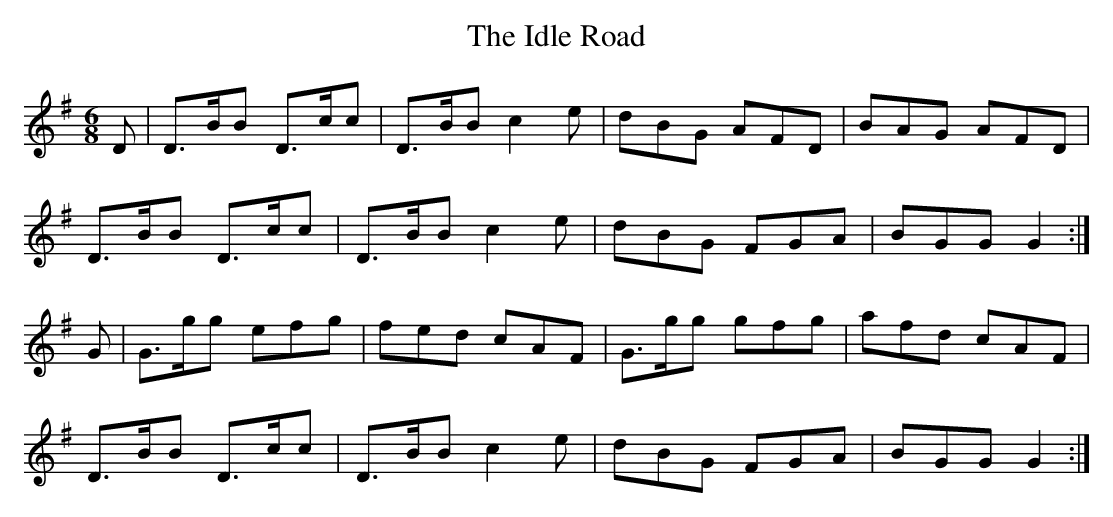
X:1
T: The Idle Road
M: 6/8
L: 1/8
K: G
D|D>BB D>cc|D>BB c2e|dBG AFD|BAG AFD|
D>BB D>cc|D>BB c2e|dBG FGA|BGG G2:|
G|G>gg efg|fed cAF|G>gg gfg|afd cAF|
D>BB D>cc|D>BB c2e|dBG FGA|BGG G2:|
